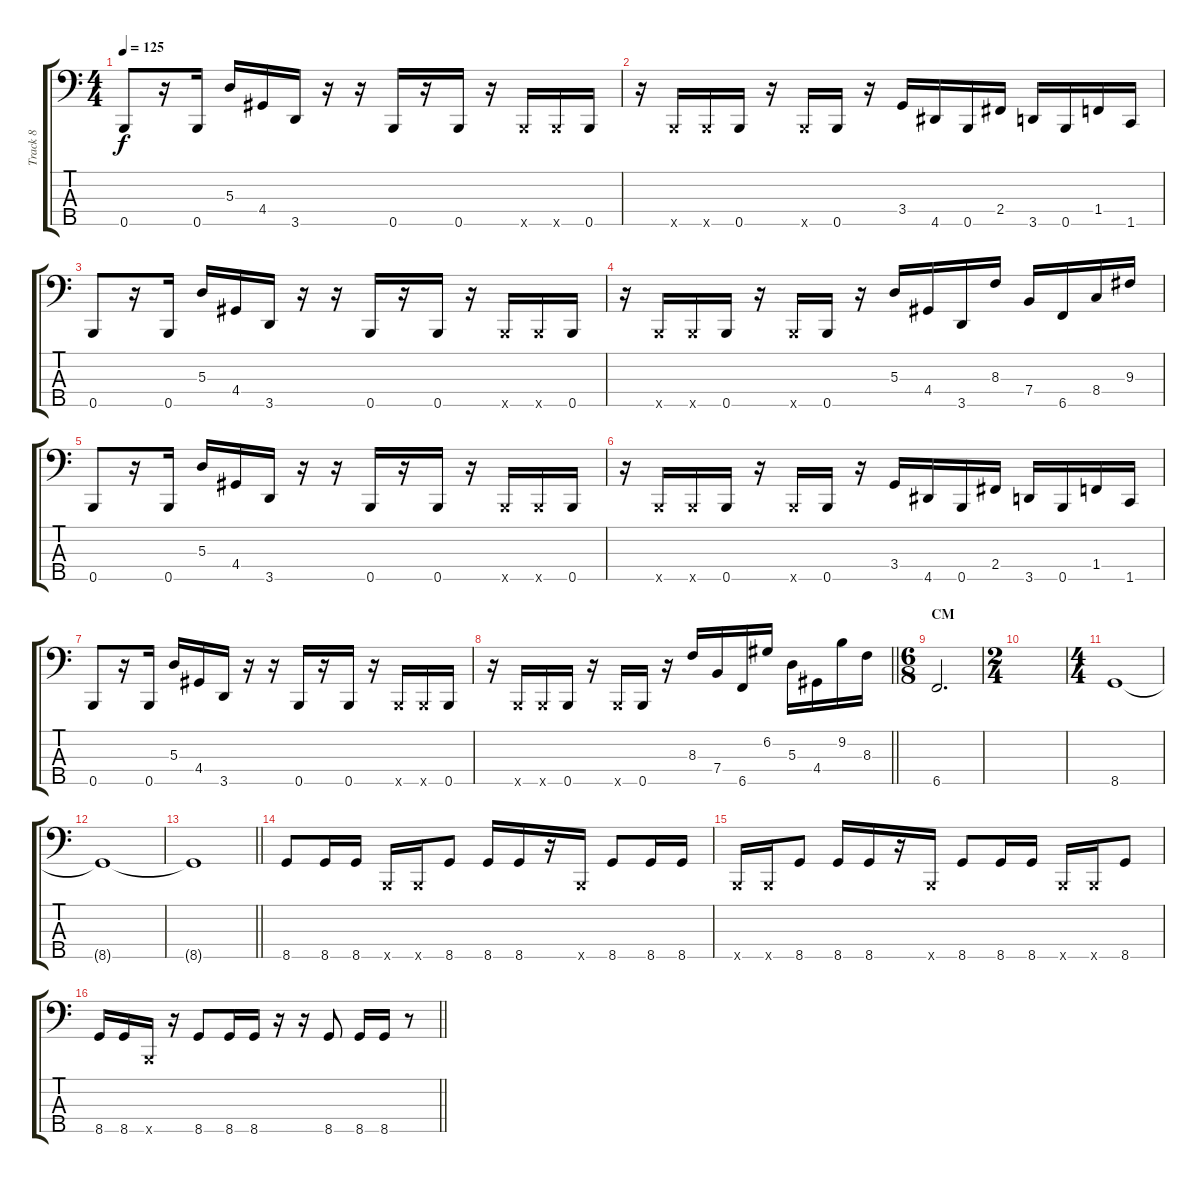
\track ("Track 8" "Track 8") {instrument electricbassfinger}
\staff {score tabs}
\tuning (G2 D2 A1 E1 B0) {hide}
\ts (4 4)
\tempo 125
\clef f4
\ks c
0.5.8{dy f instrument synthbass1} r.16 0.5.16 5.3.16 4.4.16 3.5.16 r.16 r.16 0.5.16 r.16 0.5.16 r.16 0.5{x}.16 0.5{x}.16 0.5.16 |
r.16 0.5{x}.16 0.5{x}.16 0.5.16 r.16 0.5{x}.16 0.5.16 r.16 3.4.16 4.5.16 0.5.16 2.4.16 3.5.16 0.5.16 1.4.16 1.5.16 |
0.5.8 r.16 0.5.16 5.3.16 4.4.16 3.5.16 r.16 r.16 0.5.16 r.16 0.5.16 r.16 0.5{x}.16 0.5{x}.16 0.5.16 |
r.16 0.5{x}.16 0.5{x}.16 0.5.16 r.16 0.5{x}.16 0.5.16 r.16 5.3.16 4.4.16 3.5.16 8.3.16 7.4.16 6.5.16 8.4.16 9.3.16 |
0.5.8 r.16 0.5.16 5.3.16 4.4.16 3.5.16 r.16 r.16 0.5.16 r.16 0.5.16 r.16 0.5{x}.16 0.5{x}.16 0.5.16 |
r.16 0.5{x}.16 0.5{x}.16 0.5.16 r.16 0.5{x}.16 0.5.16 r.16 3.4.16 4.5.16 0.5.16 2.4.16 3.5.16 0.5.16 1.4.16 1.5.16 |
0.5.8 r.16 0.5.16 5.3.16 4.4.16 3.5.16 r.16 r.16 0.5.16 r.16 0.5.16 r.16 0.5{x}.16 0.5{x}.16 0.5.16 |
\barLineRight lightlight
r.16 0.5{x}.16 0.5{x}.16 0.5.16 r.16 0.5{x}.16 0.5.16 r.16 8.3.16 7.4.16 6.5.16 6.2.16 5.3.16 4.4.16 9.2.16 8.3.16 |
\ts (6 8)
\section ("" "CM")
6.5.2{d} |
\ts (2 4)
|
\ts (4 4)
8.5.1{volume 14 instrument electricbassfinger} |
8.5{t}.1 |
\barLineRight lightlight
8.5{t}.1 |
8.5.8 8.5.16 8.5.16 0.5{x}.16 0.5{x}.16 8.5.8 8.5.16 8.5.16 r.16 0.5{x}.16 8.5.8 8.5.16 8.5.16 |
0.5{x}.16 0.5{x}.16 8.5.8 8.5.16 8.5.16 r.16 0.5{x}.16 8.5.8 8.5.16 8.5.16 0.5{x}.16 0.5{x}.16 8.5.8 |
\barLineRight lightlight
8.5.16 8.5.16 0.5{x}.16 r.16 8.5.8 8.5.16 8.5.16 r.16 r.16 8.5.8 8.5.16 8.5.16 r.8
